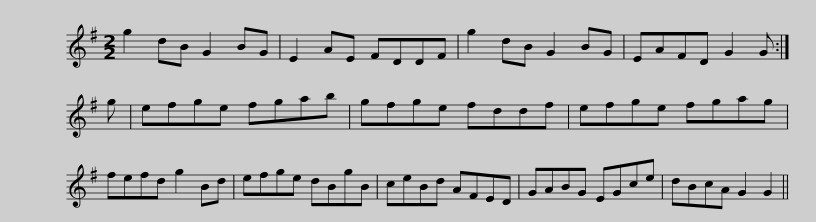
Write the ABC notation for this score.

X:1
L:1/8
M:2/2
I:linebreak $
K:G
V:1 treble
V:1
 g2 dB G2 BG | E2 AE FDDF | g2 dB G2 BG | EAFD G2 G :| g | %5
 efge fgab | gfge fddf |$ efge fgag | fefd g2 Bd | efge dBgB | %10
 ceBd AFED | GABG EGce | dBcA G2 G2 || %13
